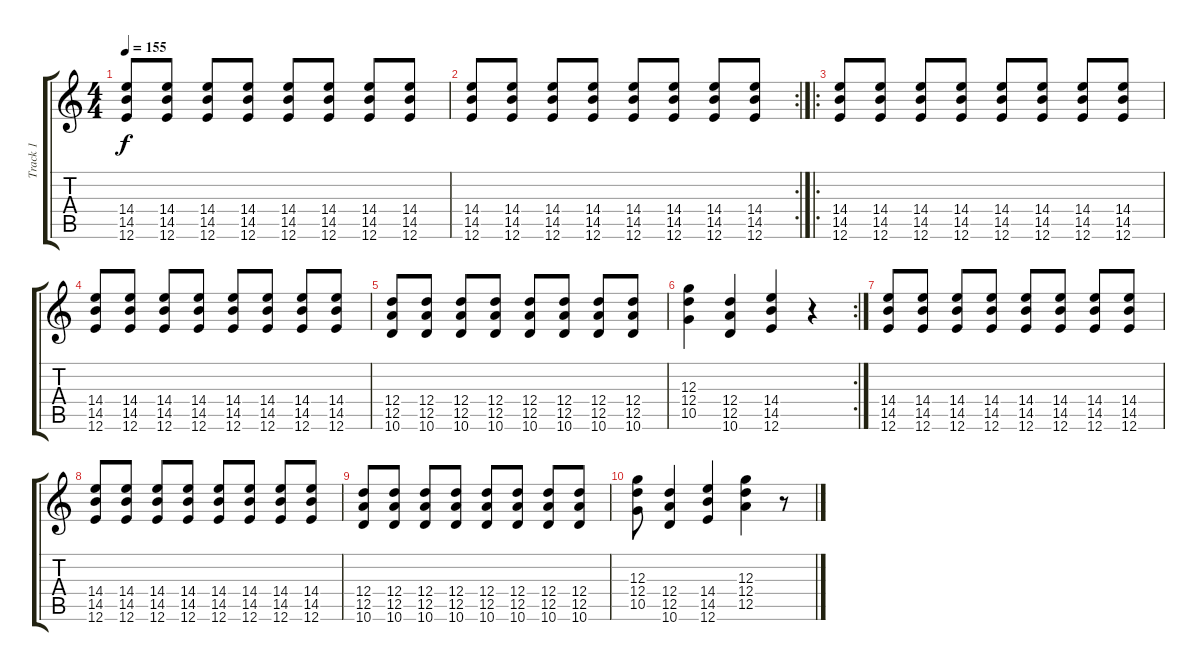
\track ("Track 1" "Track 1") {instrument distortionguitar}
\staff {score tabs}
\tuning (E4 B3 G3 D3 A2 E2) {hide}
\ts (4 4)
\tempo 155
\clef g2
\ks c
(14.4 14.5 12.6).8{dy f} (14.4 14.5 12.6).8 (14.4 14.5 12.6).8 (14.4 14.5 12.6).8 (14.4 14.5 12.6).8 (14.4 14.5 12.6).8 (14.4 14.5 12.6).8 (14.4 14.5 12.6).8 |
\rc 2
(14.4 14.5 12.6).8 (14.4 14.5 12.6).8 (14.4 14.5 12.6).8 (14.4 14.5 12.6).8 (14.4 14.5 12.6).8 (14.4 14.5 12.6).8 (14.4 14.5 12.6).8 (14.4 14.5 12.6).8 |
\ro
(14.4 14.5 12.6).8 (14.4 14.5 12.6).8 (14.4 14.5 12.6).8 (14.4 14.5 12.6).8 (14.4 14.5 12.6).8 (14.4 14.5 12.6).8 (14.4 14.5 12.6).8 (14.4 14.5 12.6).8 |
(14.4 14.5 12.6).8 (14.4 14.5 12.6).8 (14.4 14.5 12.6).8 (14.4 14.5 12.6).8 (14.4 14.5 12.6).8 (14.4 14.5 12.6).8 (14.4 14.5 12.6).8 (14.4 14.5 12.6).8 |
(12.4 12.5 10.6).8 (12.4 12.5 10.6).8 (12.4 12.5 10.6).8 (12.4 12.5 10.6).8 (12.4 12.5 10.6).8 (12.4 12.5 10.6).8 (12.4 12.5 10.6).8 (12.4 12.5 10.6).8 |
\rc 2
(12.3 12.4 10.5).4 (12.4 12.5 10.6).4 (14.4 14.5 12.6).4 r.4 |
(14.4 14.5 12.6).8 (14.4 14.5 12.6).8 (14.4 14.5 12.6).8 (14.4 14.5 12.6).8 (14.4 14.5 12.6).8 (14.4 14.5 12.6).8 (14.4 14.5 12.6).8 (14.4 14.5 12.6).8 |
(14.4 14.5 12.6).8 (14.4 14.5 12.6).8 (14.4 14.5 12.6).8 (14.4 14.5 12.6).8 (14.4 14.5 12.6).8 (14.4 14.5 12.6).8 (14.4 14.5 12.6).8 (14.4 14.5 12.6).8 |
(12.4 12.5 10.6).8 (12.4 12.5 10.6).8 (12.4 12.5 10.6).8 (12.4 12.5 10.6).8 (12.4 12.5 10.6).8 (12.4 12.5 10.6).8 (12.4 12.5 10.6).8 (12.4 12.5 10.6).8 |
(12.3 12.4 10.5).8 (12.4 12.5 10.6).4 (14.4 14.5 12.6).4 (12.3 12.4 12.5).4 r.8
